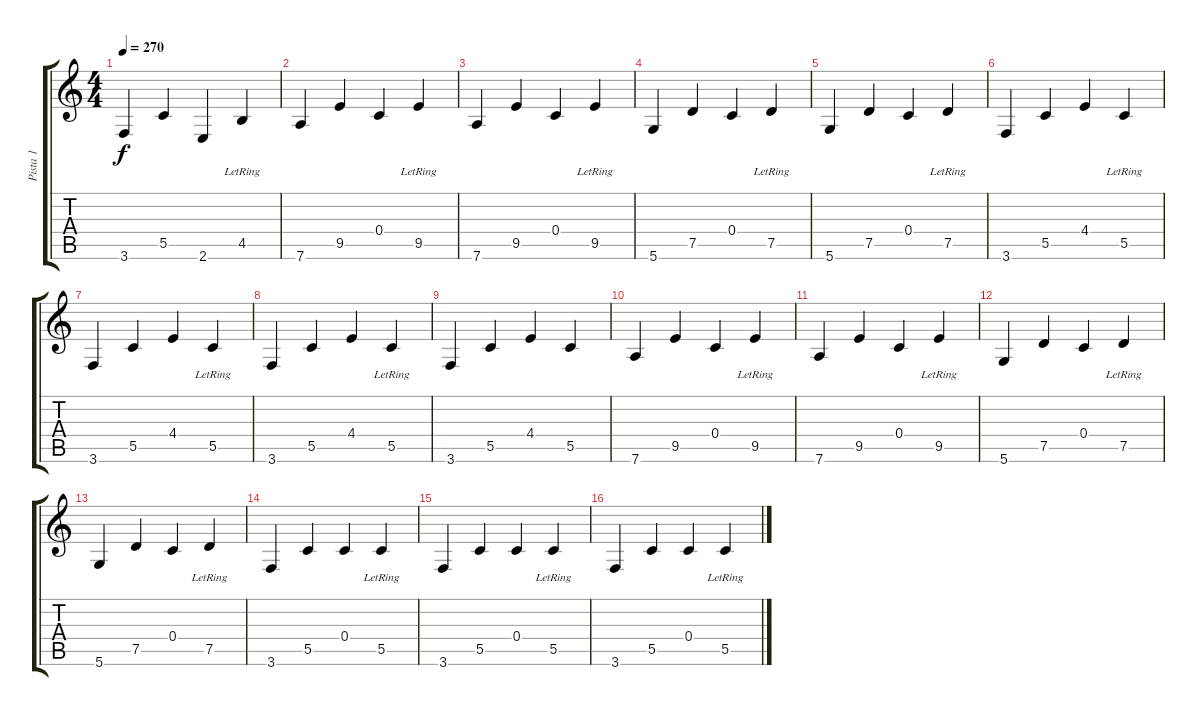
\track ("Pista 1" "Pista 1") {instrument electricguitarjazz}
\staff {score tabs}
\tuning (D4 A3 F3 C3 G2 D2) {hide}
\ts (4 4)
\tempo 270
\clef g2
\ks c
3.6.4{dy f} 5.5.4 2.6.4 4.5{lr}.4 |
7.6.4 9.5.4 0.4.4 9.5{lr}.4 |
7.6.4 9.5.4 0.4.4 9.5{lr}.4 |
5.6.4 7.5.4 0.4.4 7.5{lr}.4 |
5.6.4 7.5.4 0.4.4 7.5{lr}.4 |
3.6.4 5.5.4 4.4.4 5.5{lr}.4 |
3.6.4 5.5.4 4.4.4 5.5{lr}.4 |
3.6.4 5.5.4 4.4.4 5.5{lr}.4 |
3.6.4 5.5.4 4.4.4 5.5.4 |
7.6.4 9.5.4 0.4.4 9.5{lr}.4 |
7.6.4 9.5.4 0.4.4 9.5{lr}.4 |
5.6.4 7.5.4 0.4.4 7.5{lr}.4 |
5.6.4 7.5.4 0.4.4 7.5{lr}.4 |
3.6.4 5.5.4 0.4.4 5.5{lr}.4 |
3.6.4 5.5.4 0.4.4 5.5{lr}.4 |
3.6.4 5.5.4 0.4.4 5.5{lr}.4
